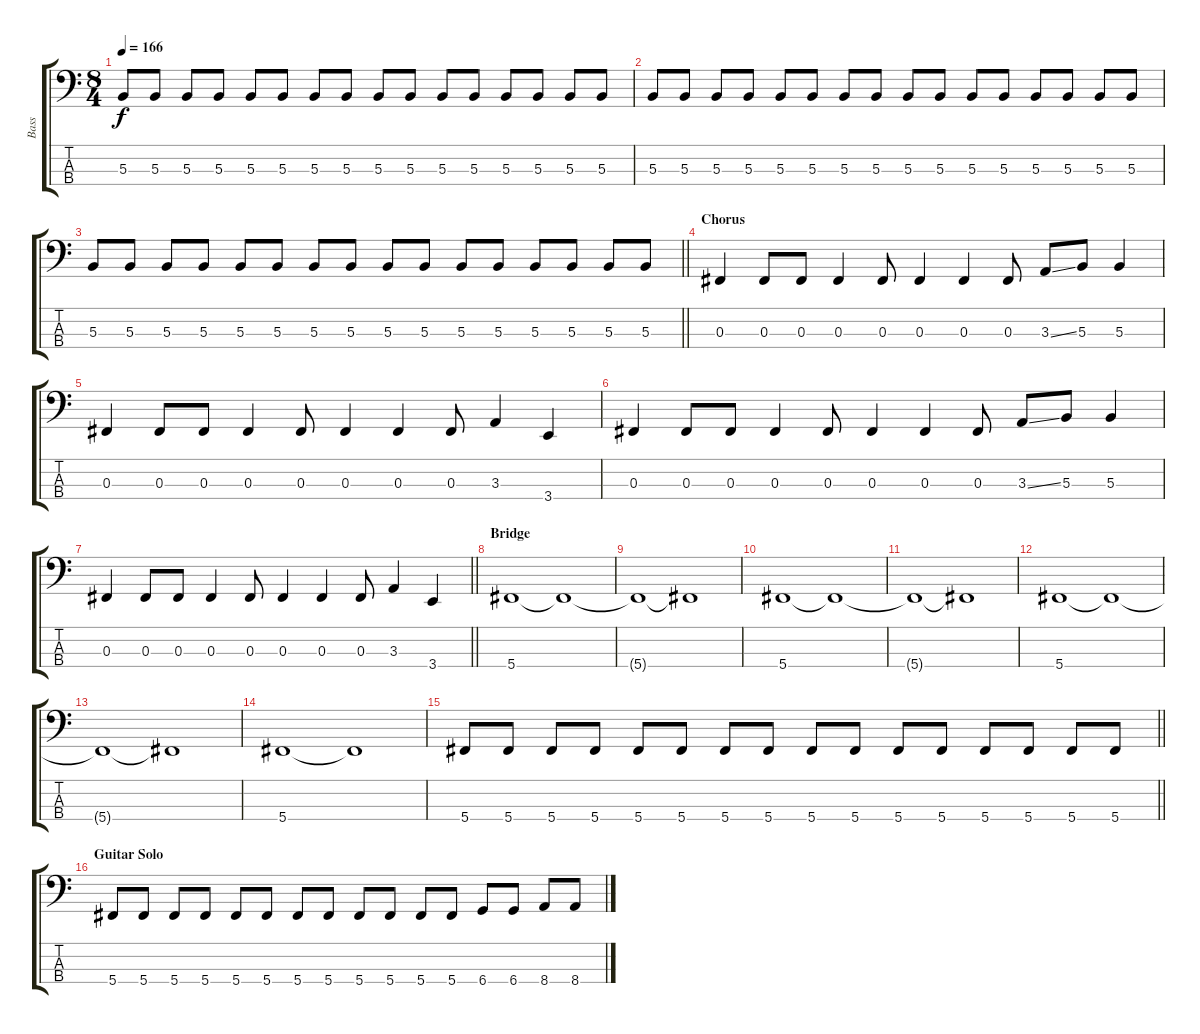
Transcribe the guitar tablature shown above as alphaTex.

\track ("Bass" "Bass") {instrument electricbassfinger}
\staff {score tabs}
\tuning (E2 B1 Gb1 Db1) {hide}
\ts (8 4)
\tempo 166
\clef f4
\ks c
5.3.8{dy f} 5.3.8 5.3.8 5.3.8 5.3.8 5.3.8 5.3.8 5.3.8 5.3.8 5.3.8 5.3.8 5.3.8 5.3.8 5.3.8 5.3.8 5.3.8 |
5.3.8 5.3.8 5.3.8 5.3.8 5.3.8 5.3.8 5.3.8 5.3.8 5.3.8 5.3.8 5.3.8 5.3.8 5.3.8 5.3.8 5.3.8 5.3.8 |
\barLineRight lightlight
5.3.8 5.3.8 5.3.8 5.3.8 5.3.8 5.3.8 5.3.8 5.3.8 5.3.8 5.3.8 5.3.8 5.3.8 5.3.8 5.3.8 5.3.8 5.3.8 |
\section ("" "Chorus")
0.3.4 0.3.8 0.3.8 0.3.4 0.3.8 0.3.4 0.3.4 0.3.8 3.3{ss}.8 5.3.8 5.3.4 |
0.3.4 0.3.8 0.3.8 0.3.4 0.3.8 0.3.4 0.3.4 0.3.8 3.3.4 3.4.4 |
0.3.4 0.3.8 0.3.8 0.3.4 0.3.8 0.3.4 0.3.4 0.3.8 3.3{ss}.8 5.3.8 5.3.4 |
\barLineRight lightlight
0.3.4 0.3.8 0.3.8 0.3.4 0.3.8 0.3.4 0.3.4 0.3.8 3.3.4 3.4.4 |
\section ("" "Bridge")
5.4.1 5.4{t}.1 |
5.4{t}.1 5.4{t}.1 |
5.4.1 5.4{t}.1 |
5.4{t}.1 5.4{t}.1 |
5.4.1 5.4{t}.1 |
5.4{t}.1 5.4{t}.1 |
5.4.1 5.4{t}.1 |
\barLineRight lightlight
5.4.8 5.4.8 5.4.8 5.4.8 5.4.8 5.4.8 5.4.8 5.4.8 5.4.8 5.4.8 5.4.8 5.4.8 5.4.8 5.4.8 5.4.8 5.4.8 |
\section ("" "Guitar Solo")
5.4.8 5.4.8 5.4.8 5.4.8 5.4.8 5.4.8 5.4.8 5.4.8 5.4.8 5.4.8 5.4.8 5.4.8 6.4.8 6.4.8 8.4.8 8.4.8
